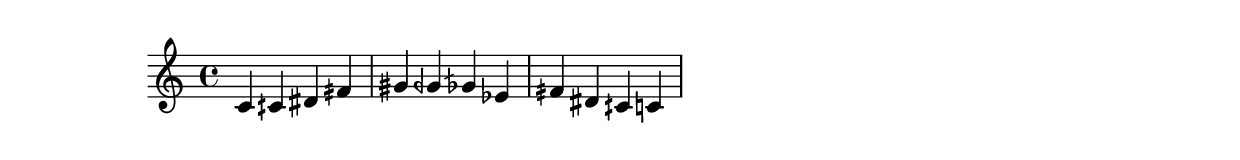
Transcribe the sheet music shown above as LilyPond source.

% Do not edit this file; it is automatically
% generated from Documentation/snippets/new
% This file is in the public domain.
%% Note: this file works from version 2.13.0
\version "2.13.10"

\header {
%% Translation of GIT committish: 341940d3830b59f93a80131471d622c2818afddb
  texidoces = "
El «Makam» es un tipo de melodía de Turquía que
utiliza alteraciones microtonales de 1/9 de tono.  Consulte el
archivo de inicio @code{makam.ly} (véase el 'Manual de
aprendizaje @version{}, 4.6.3 Otras fuentes de información' para
averiguar la situación de este archivo) para ver detalles de los
nombres de las notas y las alteraciones.

"
  doctitlees = "Ejemplo de «Makam»"



%% Translation of GIT committish: d96023d8792c8af202c7cb8508010c0d3648899d
  texidocde = "
Makam ist eine türkische Melodie, in der 1/9-Tonabstände
eingesetzt werden.  Sehen Sie sich die Initialisierungsdatei
@code{makam.ly} für weiter Information zu Tonhöhenbezeichnungen
und Alterationen an (siehe
Handbuch zum Lernen @version{}, 4.6.3 Weitere Information zu
Hinweisen, wo diese Datei gespeichert ist)."

  doctitlede = "Makam-Beispiel"

%% Translation of GIT committish: 59968a089729d7400f8ece38d5bc98dbb3656a2b
  texidocfr = "
Le «makam» est une forme de mélodie turque qui utilise des altérations
d'un neuvième de ton.  Consultez le fichier d'initialisation
@code{makam.ly} pour plus de détails sur les hauteurs et altérations
utilisées (voir le chapitre 4.6.3 - Autres sources d'information du
manuel d'initiation pour le localiser).

"
  doctitlefr = "Exemple de musique « Makam »"

  lsrtags = "pitches, world-music"
  texidoc = "
Makam is a type of melody from Turkey using 1/9th-tone microtonal
alterations.  Consult the initialization file @samp{ly/makam.ly} for
details of pitch names and alterations.

"
  doctitle = "Makam example"
} % begin verbatim


% Initialize makam settings
\include "makam.ly"

\relative c' {
  \set Staff.keySignature = #`((6 . ,(- KOMA)) (3 . ,BAKIYE))
  c4 cc db fk
  gbm4 gfc gfb efk
  fk4 db cc c
}
